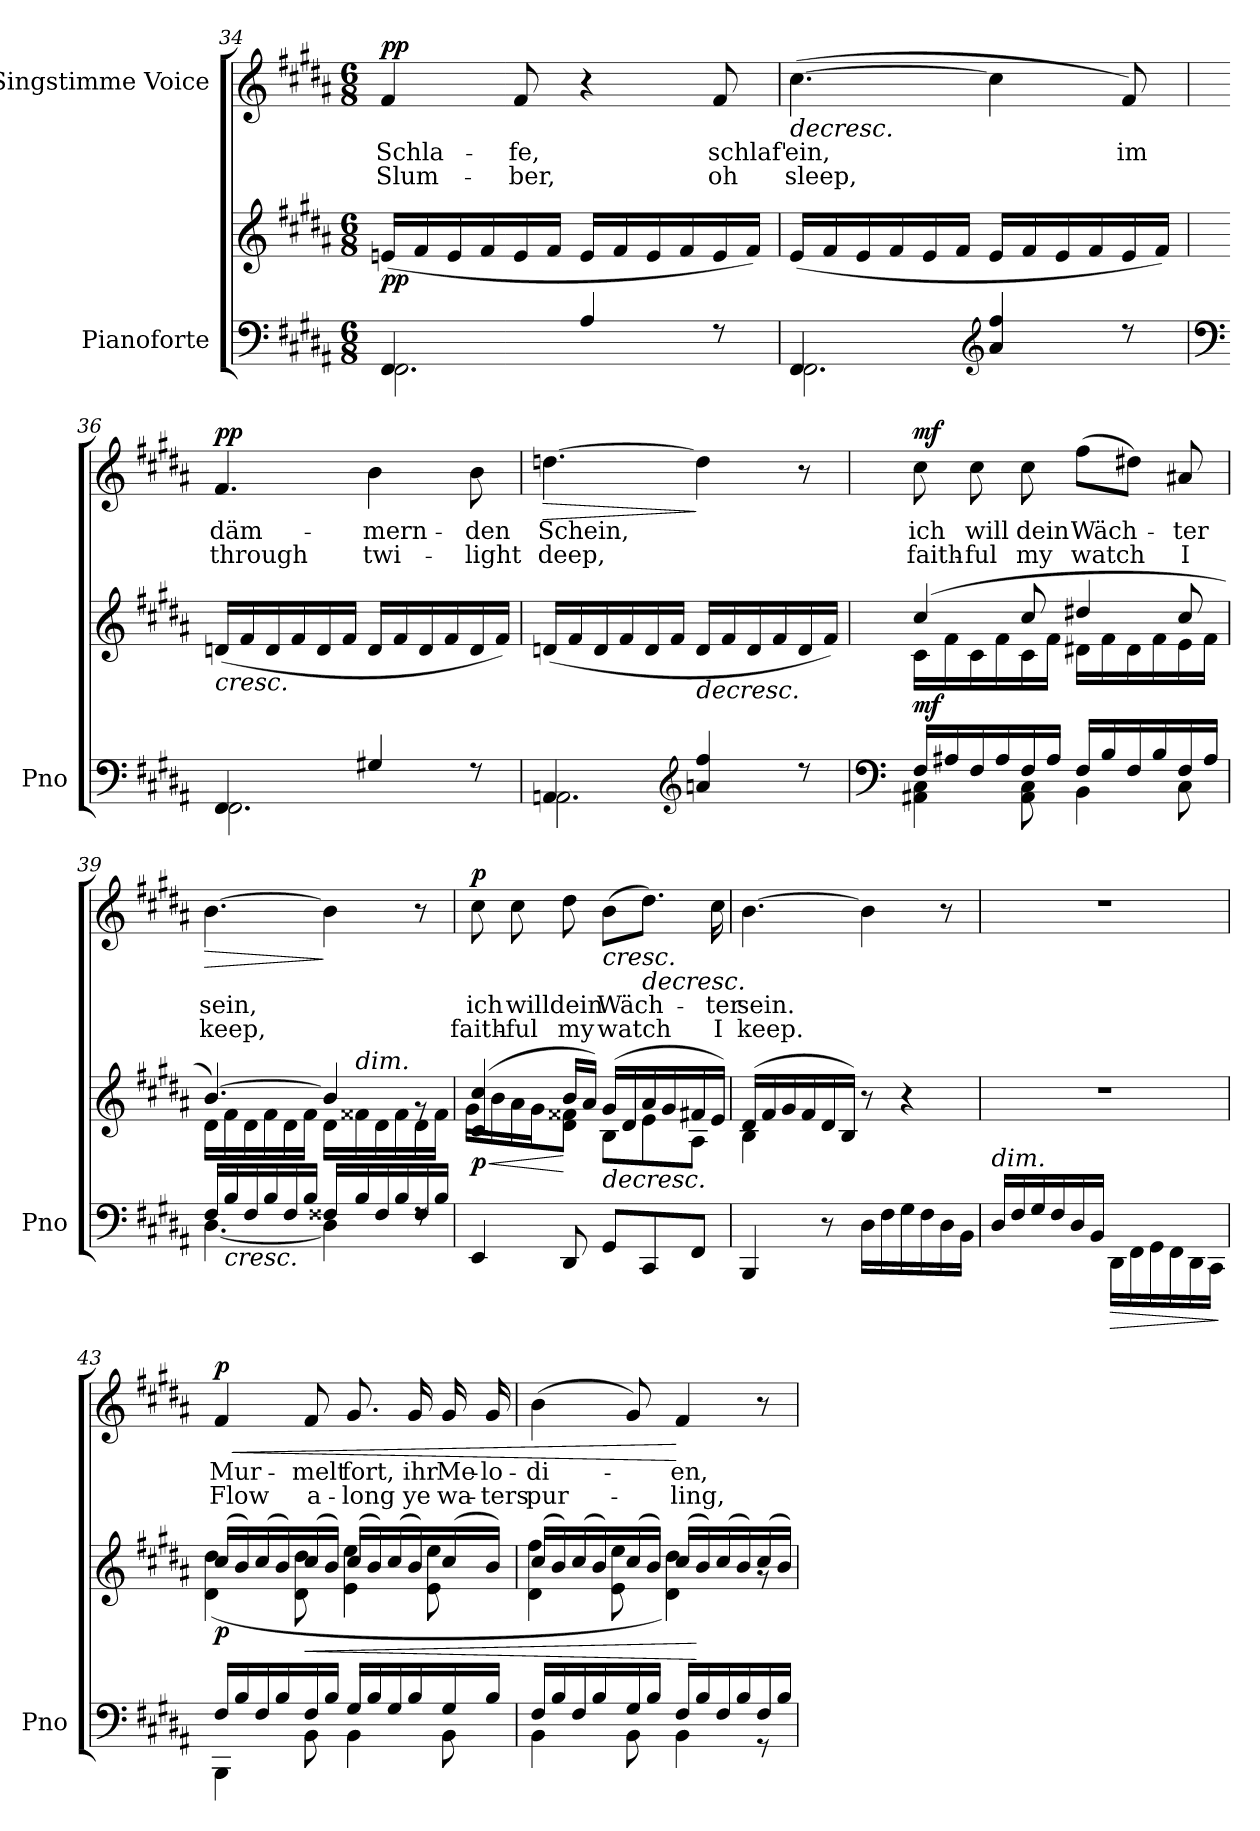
**kern	**kern	**dynam	**kern	**text	**text	**dynam
*part2	*part2	*part2	*part1	*part1	*part1	*part1
*staff3	*staff2	*staff2/3	*staff1	*staff1	*staff1	*staff1
*I"Pianoforte	*	*	*I"Singstimme Voice	*	*	*
*I'Pno	*	*	*	*	*	*
!!LO:LB:g=z
*clefF4	*clefG2	*	*clefG2	*	*	*
*k[f#c#g#d#a#]	*k[f#c#g#d#a#]	*	*k[f#c#g#d#a#]	*	*	*
*M6/8	*M6/8	*	*M6/8	*	*	*
=34	=34	=34	=34	=34	=34	=34
*^	*	*	*	*	*	*
!	!	!	!LO:DY:b	!	!LO:LY:b	!LO:LY:b	!LO:DY:a
4.FF#/	2.FF#\	(<16en/LL	pp	4f#/	Schla-	Slum-	pp
.	.	16f#/	.	.	.	.	.
.	.	16e/	.	.	.	.	.
.	.	16f#/	.	.	.	.	.
!	!	!	!	!	!LO:LY:b	!LO:LY:b	!
.	.	16e/	.	8f#/	-fe,	-ber,	.
.	.	16f#/JJ	.	.	.	.	.
4A#/	.	16e/LL	.	4r	.	.	.
.	.	16f#/	.	.	.	.	.
.	.	16e/	.	.	.	.	.
.	.	16f#/	.	.	.	.	.
!	!	!	!	!	!LO:LY:b	!LO:LY:b	!
8r	.	16e/	.	8f#/	schlaf'	oh	.
.	.	16f#/JJ)	.	.	.	.	.
=35	=35	=35	=35	=35	=35	=35	=35
!	!	!	!	!	!LO:LY:b	!LO:LY:b	!LO:HP:b
4.FF#/	2.FF#\	(<16e/LL	.	(<[4.cc#\	ein,	sleep,	>
.	.	16f#/	.	.	.	.	.
.	.	16e/	.	.	.	.	.
.	.	16f#/	.	.	.	.	.
.	.	16e/	.	.	.	.	.
.	.	16f#/JJ	.	.	.	.	.
*clefG2	*	*	*	*	*	*	*
4a#/ 4ff#/	.	16e/LL	.	4cc#\]	.	.	.
.	.	16f#/	.	.	.	.	.
.	.	16e/	.	.	.	.	.
.	.	16f#/	.	.	.	.	.
!	!	!	!	!	!LO:LY:b	!	!
8r	.	16e/	.	8f#/)	im	.	.
.	.	16f#/JJ)	.	.	.	.	.
=36	=36	=36	=36	=36	=36	=36	=36
*clefF4	*	*	*	*	*	*	*
!	!	!	!LO:HP:b	!	!LO:LY:b	!LO:LY:b	!LO:DY:a
4.FF#/	2.FF#\	(<16dn/LL	<	4.f#/	däm-	through	pp
.	.	16f#/	.	.	.	.	.
.	.	16d/	.	.	.	.	.
.	.	16f#/	.	.	.	.	.
.	.	16d/	.	.	.	.	.
.	.	16f#/JJ	.	.	.	.	.
!	!	!	!	!	!LO:LY:b	!LO:LY:b	!
4G#X/	.	16d/LL	.	4b\	-mern-	twi-	.
.	.	16f#/	.	.	.	.	.
.	.	16d/	.	.	.	.	.
.	.	16f#/	.	.	.	.	.
!	!	!	!	!	!LO:LY:b	!LO:LY:b	!
8r	.	16d/	.	8b\	-den	-light	.
.	.	16f#/JJ)	.	.	.	.	.
=37	=37	=37	=37	=37	=37	=37	=37
!	!	!	!	!	!LO:LY:b	!LO:LY:b	!LO:HP:b
4.AAn/	2.AA\	(<16dn/LL	.	[4.ddn\	Schein,	deep,	>
.	.	16f#/	.	.	.	.	.
.	.	16d/	.	.	.	.	.
.	.	16f#/	.	.	.	.	.
.	.	16d/	.	.	.	.	.
.	.	16f#/JJ	.	.	.	.	.
*clefG2	*	*	*	*	*	*	*
!	!	!	!LO:HP:b	!	!	!	!
4an/ 4ff#/	.	16d/LL	>	4dd\]	.	.	]
.	.	16f#/	.	.	.	.	.
.	.	16d/	.	.	.	.	.
.	.	16f#/	.	.	.	.	.
8r	.	16d/	.	8r	.	.	.
.	.	16f#/JJ)	.	.	.	.	.
*v	*v	*	*	*	*	*	*
.	.	[	.	.	.	.
!!LO:PB:g=z
=38	=38	=38	=38	=38	=38	=38
*clefF4	*	*	*	*	*	*
*^	*^	*	*	*	*	*
!	!	!	!	!LO:DY:b	!	!LO:LY:b	!LO:LY:b	!LO:DY:a
16F#/LL	4AA#X\ 4C#\	(>4cc#/	16c#\LL	mf	8cc#\	ich	faith-	mf
16A#X/	.	.	16f#\	.	.	.	.	.
!	!	!	!	!	!	!LO:LY:b	!LO:LY:b	!
16F#/	.	.	16c#\	.	8cc#\	will	-ful	.
16A#/	.	.	16f#\	.	.	.	.	.
!	!	!	!	!	!	!LO:LY:b	!LO:LY:b	!
16F#/	8AA#\ 8C#\	8cc#/	16c#\	.	8cc#\	dein	my	.
16A#/JJ	.	.	16f#\JJ	.	.	.	.	.
!	!	!	!	!	!	!LO:LY:b	!LO:LY:b	!
16F#/LL	4BB\	4dd#X/	16d#X\LL	.	(>8ff#\L	Wäch-	watch	.
16B/	.	.	16f#\	.	.	.	.	.
16F#/	.	.	16d#\	.	8dd#X\J)	.	.	.
16B/	.	.	16f#\	.	.	.	.	.
!	!	!	!	!	!	!LO:LY:b	!LO:LY:b	!
16F#/	8C#\	8cc#/	16e\	.	8a#X/	-ter	I	.
16A#/JJ	.	.	16f#\JJ	.	.	.	.	.
=39	=39	=39	=39	=39	=39	=39	=39	=39
!	!	!	!	!	!	!LO:LY:b	!LO:LY:b	!LO:HP:b
16F#/LL	[4.D#\	[4.b/)	16d#\LL	.	[4.b\	sein,	keep,	>
!	!	!	!	!LO:HP:b=2	!	!	!	!
16B/	.	.	16f#\	<	.	.	.	.
16F#/	.	.	16d#\	.	.	.	.	.
16B/	.	.	16f#\	.	.	.	.	.
16F#/	.	.	16d#\	.	.	.	.	.
16B/JJ	.	.	16f#\JJ	.	.	.	.	.
16F##X/LL	4D#\]	4b/]	16d#\LL	]	4b\]	.	.	]
!	!	!	!LO:TX:a:i:t=dim.	!	!	!	!	!
16B/	.	.	16f##X\	.	.	.	.	.
16F##/	.	.	16d#\	.	.	.	.	.
16B/	.	.	16f##\	.	.	.	.	.
16F##/	8rF	8rg	16d#\	.	8r	.	.	.
16B/JJ	.	.	16f##\JJ	.	.	.	.	.
*v	*v	*	*	*	*	*	*	*
=40	=40	=40	=40	=40	=40	=40	=40
!	!	!	!LO:HP:b	!	!LO:LY:b	!LO:LY:b	!
!	!	!	!LO:DY:n=1:b	!	!	!	!LO:DY:a
4EE/	(>4c#/ 4cc#/	16g#\LL	< p	8cc#\	ich	faith-	p
.	.	16b\	.	.	.	.	.
!	!	!	!	!	!LO:LY:b	!LO:LY:b	!
.	.	16a#\	.	8cc#\	will	-ful	.
.	.	16g#\J	.	.	.	.	.
!	!	!	!	!	!LO:LY:b	!LO:LY:b	!
8DD#/	16b/LL	8d#\ 8f##X\J	[	8dd#\	dein	my	.
.	16a#/JJ)	.	.	.	.	.	.
!	!	!	!LO:HP:b	!	!LO:LY:b	!LO:LY:b	!LO:HP:b
8GG#/L	(>16g#/LL	8B\L	>	(>8b\L	Wäch-	watch	<
.	16d#/	.	.	.	.	.	.
!	!	!	!	!	!	!	!LO:HP:n=1:b
8CC#/	16a#/	8e\	.	8.dd#\J)	.	.	] >
.	16g#/	.	.	.	.	.	.
8FF#/J	16f#X/	8A#\J	[	.	.	.	.
!	!	!	!	!	!LO:LY:b	!LO:LY:b	!
.	16e/JJ)	.	.	16cc#\	-ter	I	[
!!LO:LB:g=z
=41	=41	=41	=41	=41	=41	=41	=41
!	!	!	!	!	!LO:LY:b	!LO:LY:b	!
4BBB/	(>16d#/LL	4B\	.	[4.b\	sein.	keep.	.
.	16f#/	.	.	.	.	.	.
.	16g#/	.	.	.	.	.	.
.	16f#/	.	.	.	.	.	.
8r	16d#/	2ryy	.	.	.	.	.
.	16B/JJ)	.	.	.	.	.	.
16D#\LL	8r	.	.	4b\]	.	.	.
16F#\	.	.	.	.	.	.	.
16G#\	4r	.	.	.	.	.	.
16F#\	.	.	.	.	.	.	.
16D#\	.	.	.	8r	.	.	.
16BB\JJ	.	.	.	.	.	.	.
*	*v	*v	*	*	*	*	*
=42	=42	=42	=42	=42	=42	=42
!LO:TX:a:i:t=dim.	!	!	!	!	!	!
16D#/LL	2.r	.	2.r	.	.	.
16F#/	.	.	.	.	.	.
16G#/	.	.	.	.	.	.
16F#/	.	.	.	.	.	.
16D#/	.	.	.	.	.	.
16BB/JJ	.	.	.	.	.	.
!	!	!LO:HP:b=2	!	!	!	!
16DD#\LL	.	>	.	.	.	.
16FF#\	.	.	.	.	.	.
16GG#\	.	.	.	.	.	.
16FF#\	.	.	.	.	.	.
16DD#\	.	.	.	.	.	.
16CC#\JJ	.	.	.	.	.	.
.	.	]	.	.	.	.
=43	=43	=43	=43	=43	=43	=43
*^	*^	*	*	*	*	*
!	!	!	!	!LO:DY:b	!	!LO:LY:b	!LO:LY:b	!LO:HP:b
!	!	!	!	!	!	!	!	!LO:DY:n=1:a
16F#/LL	4BBB\	(<16cc#/LL	(<4d#\ 4dd#\	p	4f#/	Mur-	Flow	< p
16B/	.	16b/)	.	.	.	.	.	.
16F#/	.	(<16cc#/	.	.	.	.	.	.
16B/	.	16b/)	.	.	.	.	.	.
!	!	!	!	!LO:HP:b	!	!LO:LY:b	!LO:LY:b	!
16F#/	8BB\	(<16cc#/	8d#\ 8dd#\	<	8f#/	-melt	a-	.
16B/JJ	.	16b/JJ)	.	.	.	.	.	.
!	!	!	!	!	!	!LO:LY:b	!LO:LY:b	!
16G#/LL	4BB\	(<16cc#/LL	4e\ 4ee\	.	8.g#/	fort,	-long	.
16B/	.	16b/)	.	.	.	.	.	.
16G#/	.	(<16cc#/	.	.	.	.	.	.
!	!	!	!	!	!	!LO:LY:b	!LO:LY:b	!
16B/	.	16b/)	.	.	16g#/	ihr	ye	]
!	!	!	!	!	!	!LO:LY:b	!LO:LY:b	!
16G#/	8BB\	(<16cc#/	8e\ 8ee\	]	16g#/	Me-	wa-	.
!	!	!	!	!	!	!LO:LY:b	!LO:LY:b	!
16B/JJ	.	16b/JJ)	.	.	16g#/	-lo-	-ters	.
=44	=44	=44	=44	=44	=44	=44	=44	=44
!	!	!	!	!	!	!LO:LY:b	!LO:LY:b	!
16F#/LL	4BB\	(<16cc#/LL	4d#\ 4ff#\	.	(>4b\	-di-	pur-	.
16B/	.	16b/)	.	.	.	.	.	.
16F#/	.	(<16cc#/	.	.	.	.	.	.
16B/	.	16b/)	.	.	.	.	.	.
16G#/	8BB\	(<16cc#/	8e\ 8ee\	.	8g#/)	.	.	.
16B/JJ	.	16b/JJ)	.	.	.	.	.	.
!	!	!	!	!	!	!LO:LY:b	!LO:LY:b	!
16F#/LL	4BB\	(<16cc#/LL	4d#\ 4dd#\)	.	4f#/	-en,	-ling,	[
16B/	.	16b/)	.	[	.	.	.	.
16F#/	.	(<16cc#/	.	.	.	.	.	.
16B/	.	16b/)	.	.	.	.	.	.
16F#/	8r	(<16cc#/	8rg	.	8r	.	.	.
16B/JJ	.	16b/JJ)	.	.	.	.	.	.
*v	*v	*	*	*	*	*	*	*
*	*v	*v	*	*	*	*	*
=	=	=	=	=	=	=
*-	*-	*-	*-	*-	*-	*-
